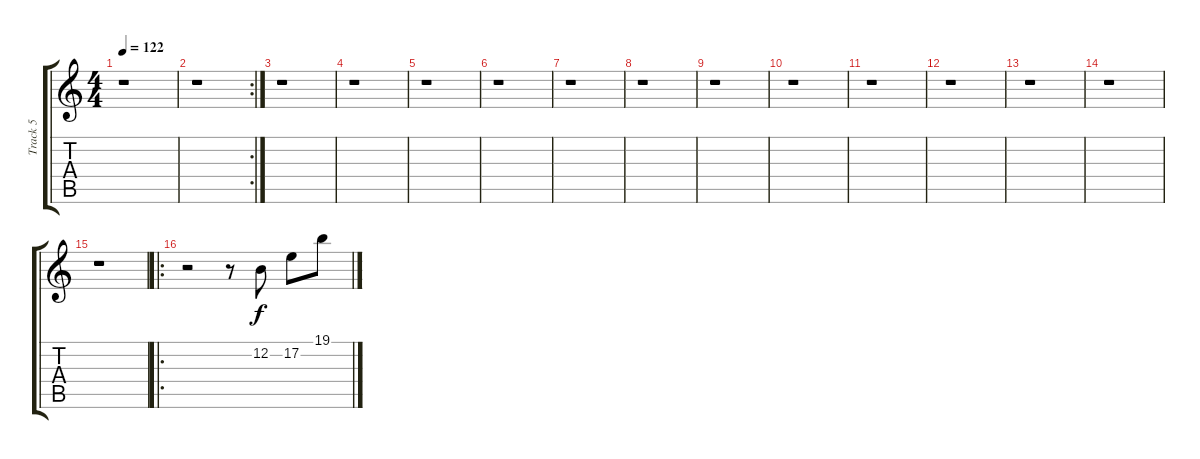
\track ("Track 5" "Track 5") {instrument celesta}
\staff {score tabs}
\tuning (E4 B3 G3 D3 A2 E2) {hide}
\ts (4 4)
\tempo 122
\clef g2
\ks c
r.1{dy f} |
\rc 2
r.1 |
r.1 |
r.1 |
r.1 |
r.1 |
r.1 |
r.1 |
r.1 |
r.1 |
r.1 |
r.1 |
r.1 |
r.1 |
r.1 |
\ro
r.2 r.8 12.2.8 17.2.8 19.1.8
